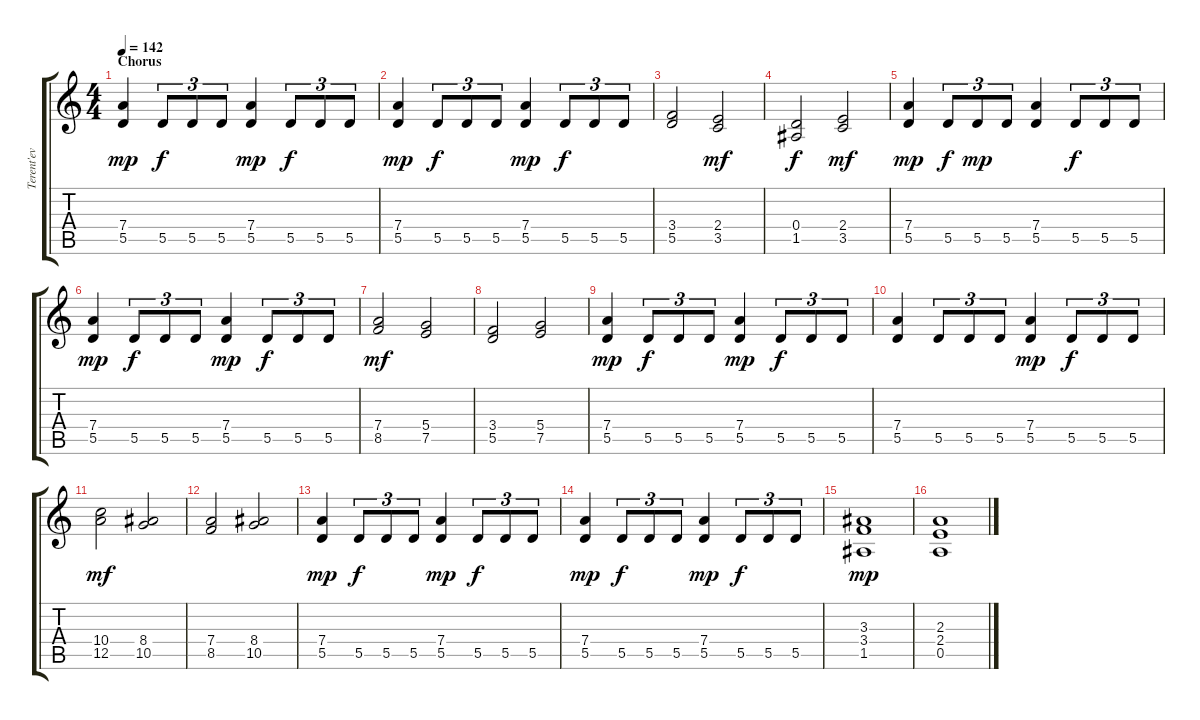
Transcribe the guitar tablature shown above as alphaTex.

\track ("Terent'ev" "Terent'ev") {instrument distortionguitar}
\staff {score tabs}
\tuning (E4 B3 G3 D3 A2 E2) {hide}
\ts (4 4)
\section ("" "Chorus")
\tempo 142
\clef g2
\ks c
(7.4 5.5).4{dy mp} 5.5.8{tu (3 2) dy f} 5.5.8{tu (3 2)} 5.5.8{tu (3 2)} (7.4 5.5).4{dy mp} 5.5.8{tu (3 2) dy f} 5.5.8{tu (3 2)} 5.5.8{tu (3 2)} |
(7.4 5.5).4{dy mp} 5.5.8{tu (3 2) dy f} 5.5.8{tu (3 2)} 5.5.8{tu (3 2)} (7.4 5.5).4{dy mp} 5.5.8{tu (3 2) dy f} 5.5.8{tu (3 2)} 5.5.8{tu (3 2)} |
(3.4 5.5).2 (2.4 3.5).2{dy mf} |
(0.4 1.5).2{dy f} (2.4 3.5).2{dy mf} |
(7.4 5.5).4{dy mp} 5.5.8{tu (3 2) dy f} 5.5.8{tu (3 2) dy mp} 5.5.8{tu (3 2)} (7.4 5.5).4 5.5.8{tu (3 2) dy f} 5.5.8{tu (3 2)} 5.5.8{tu (3 2)} |
(7.4 5.5).4{dy mp} 5.5.8{tu (3 2) dy f} 5.5.8{tu (3 2)} 5.5.8{tu (3 2)} (7.4 5.5).4{dy mp} 5.5.8{tu (3 2) dy f} 5.5.8{tu (3 2)} 5.5.8{tu (3 2)} |
(7.4 8.5).2{dy mf} (5.4 7.5).2 |
(3.4 5.5).2 (5.4 7.5).2 |
(7.4 5.5).4{dy mp} 5.5.8{tu (3 2) dy f} 5.5.8{tu (3 2)} 5.5.8{tu (3 2)} (7.4 5.5).4{dy mp} 5.5.8{tu (3 2) dy f} 5.5.8{tu (3 2)} 5.5.8{tu (3 2)} |
(7.4 5.5).4 5.5.8{tu (3 2)} 5.5.8{tu (3 2)} 5.5.8{tu (3 2)} (7.4 5.5).4{dy mp} 5.5.8{tu (3 2) dy f} 5.5.8{tu (3 2)} 5.5.8{tu (3 2)} |
(10.4 12.5).2{dy mf} (8.4 10.5).2 |
(7.4 8.5).2 (8.4 10.5).2 |
(7.4 5.5).4{dy mp} 5.5.8{tu (3 2) dy f} 5.5.8{tu (3 2)} 5.5.8{tu (3 2)} (7.4 5.5).4{dy mp} 5.5.8{tu (3 2) dy f} 5.5.8{tu (3 2)} 5.5.8{tu (3 2)} |
(7.4 5.5).4{dy mp} 5.5.8{tu (3 2) dy f} 5.5.8{tu (3 2)} 5.5.8{tu (3 2)} (7.4 5.5).4{dy mp} 5.5.8{tu (3 2) dy f} 5.5.8{tu (3 2)} 5.5.8{tu (3 2)} |
(3.3 3.4 1.5).1{dy mp} |
(2.3 2.4 0.5).1
